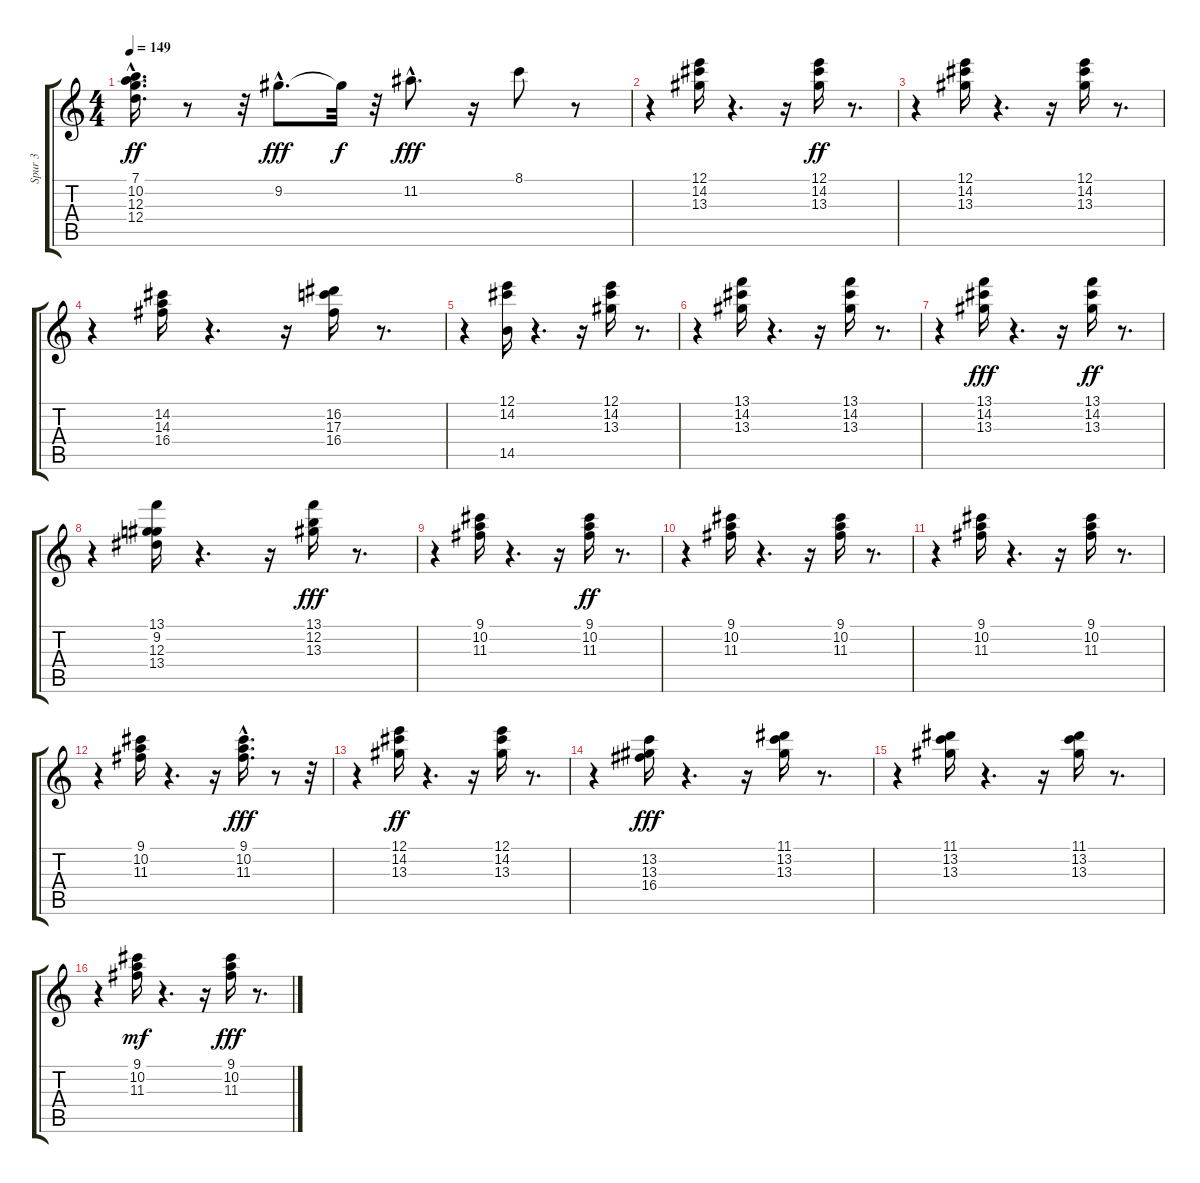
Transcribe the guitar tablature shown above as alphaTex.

\track ("Spur 3" "Spur 3") {instrument acousticguitarnylon}
\staff {score tabs}
\tuning (E4 B3 G3 D3 A2 E2) {hide}
\ts (4 4)
\tempo 149
\clef g2
\ks c
(7.1 10.2 12.3{hac} 12.4).16{d dy ff} r.8 r.32 9.2{hac}.8{d dy fff} 9.2{t}.32{dy f} r.32 11.2{hac}.8{d dy fff} r.16 8.1.8 r.8 |
r.4 (12.1 14.2 13.3).16 r.4{d} r.16 (12.1 14.2 13.3).16{dy ff} r.8{d} |
r.4 (12.1 14.2 13.3).16 r.4{d} r.16 (12.1 14.2 13.3).16 r.8{d} |
r.4 (14.2 14.3 16.4).16 r.4{d} r.16 (16.2 17.3 16.4).16 r.8{d} |
r.4 (12.1 14.2 14.5).16 r.4{d} r.16 (12.1 14.2 13.3).16 r.8{d} |
r.4 (13.1 14.2 13.3).16 r.4{d} r.16 (13.1 14.2 13.3).16 r.8{d} |
r.4 (13.1 14.2 13.3).16{dy fff} r.4{d} r.16 (13.1 14.2 13.3).16{dy ff} r.8{d} |
r.4 (13.1 9.2 12.3 13.4).16 r.4{d} r.16 (13.1 12.2 13.3).16{dy fff} r.8{d} |
r.4 (9.1 10.2 11.3).16 r.4{d} r.16 (9.1 10.2 11.3).16{dy ff} r.8{d} |
r.4 (9.1 10.2 11.3).16 r.4{d} r.16 (9.1 10.2 11.3).16 r.8{d} |
r.4 (9.1 10.2 11.3).16 r.4{d} r.16 (9.1 10.2 11.3).16 r.8{d} |
r.4 (9.1 10.2 11.3).16 r.4{d} r.16 (9.1{hac} 10.2 11.3).16{d dy fff} r.8 r.32 |
r.4 (12.1 14.2 13.3).16{dy ff} r.4{d} r.16 (12.1 14.2 13.3).16 r.8{d} |
r.4 (13.2 13.3 16.4).16{dy fff} r.4{d} r.16 (11.1 13.2 13.3).16 r.8{d} |
r.4 (11.1 13.2 13.3).16 r.4{d} r.16 (11.1 13.2 13.3).16 r.8{d} |
r.4 (9.1 10.2 11.3).16{dy mf} r.4{d} r.16 (9.1 10.2 11.3).16{dy fff} r.8{d}
